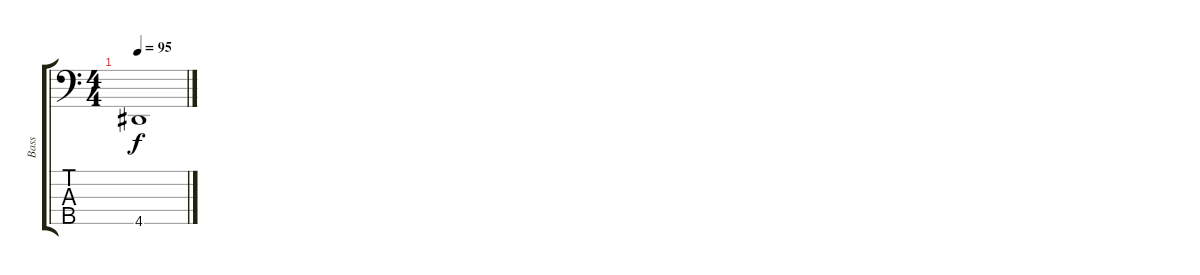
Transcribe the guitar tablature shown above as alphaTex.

\track ("Bass" "Bass") {instrument electricbassfinger}
\staff {score tabs}
\tuning (G2 D2 A1 E1 B0) {hide}
\ts (4 4)
\tempo 95
\clef f4
\ks c
4.5{t}.1{dy f}
